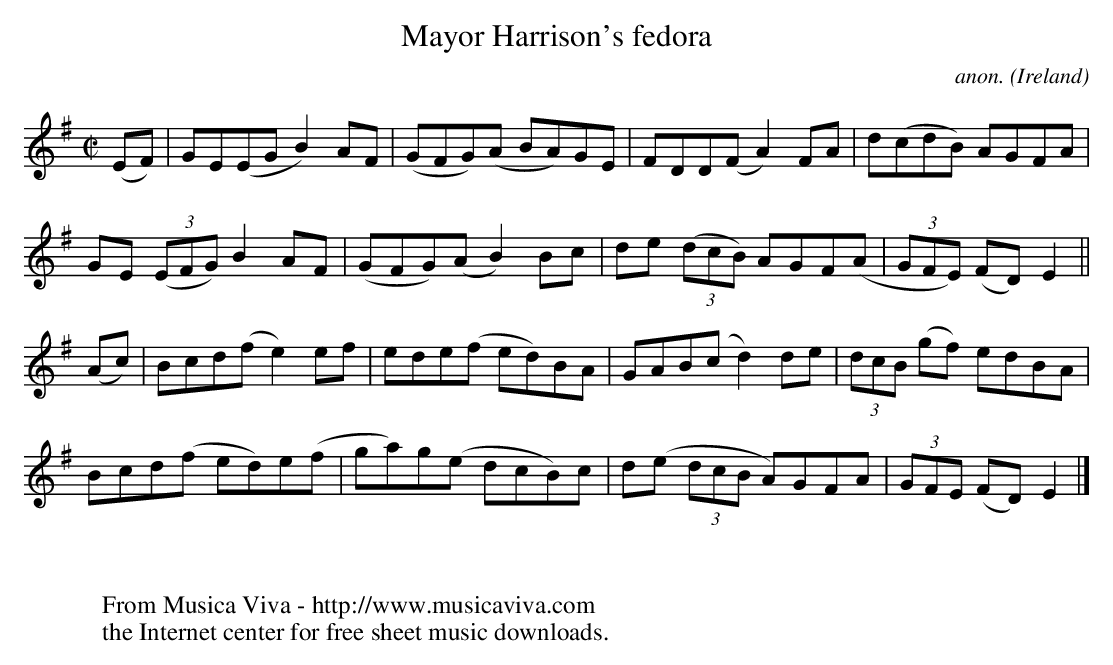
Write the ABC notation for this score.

X:1
T: Mayor Harrison's fedora
C: anon.
O: Ireland
9.abc
M: C|
L: 1/8
K: Em
(EF)|GE(EG B2)AF|(GFG)(A BA)GE|FDD(F A2)FA|d(cdB) AGFA|
GE (3(EFG) B2AF|(GFG)(A B2)Bc|de (3(dcB) AGF(A|(3GFE) (FD) E2||
(Ac)|Bcd(f e2)ef|ede(f ed)BA|GAB(c d2)de|(3dcB (gf) edBA|
Bcd(f ed)e(f|ga)g(e dcB)c|d(e (3dcB A)GFA|(3GFE (FD)E2|]
W:
W:
W: From Musica Viva - http://www.musicaviva.com
W: the Internet center for free sheet music downloads.
